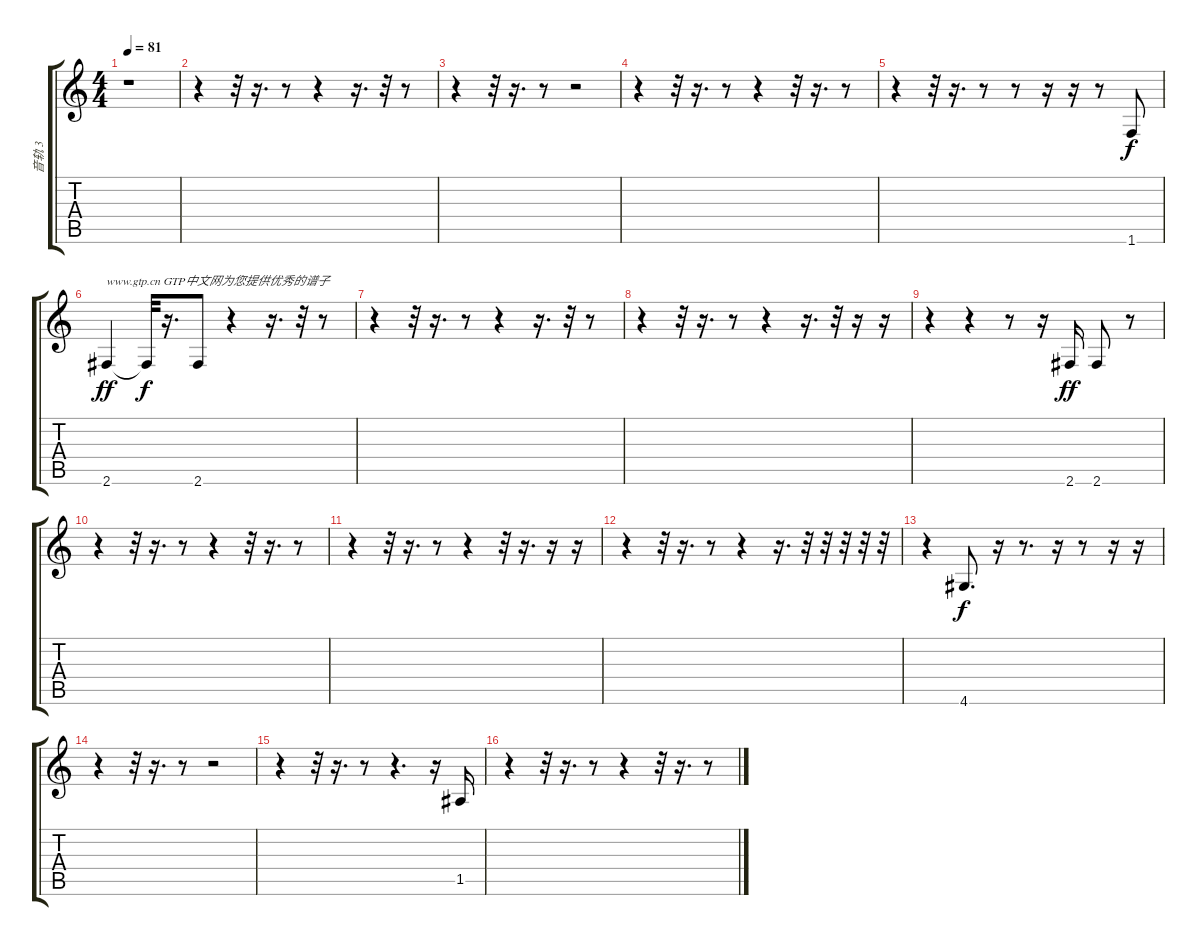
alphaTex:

\track ("音轨 3" "音轨 3") {instrument electricbassfinger}
\staff {score tabs}
\tuning (E4 B3 G3 D3 A2 E2) {hide}
\ts (4 4)
\tempo 81
\clef g2
\ks c
r.1{dy f} |
r.4 r.32 r.16{d} r.8 r.4 r.16{d} r.32 r.8 |
r.4 r.32 r.16{d} r.8 r.2 |
r.4 r.32 r.16{d} r.8 r.4 r.32 r.16{d} r.8 |
r.4 r.32 r.16{d} r.8 r.8 r.16 r.16 r.8 1.6.8 |
2.6.4{txt "www.gtp.cn GTP中文网为您提供优秀的谱子" dy ff} 2.6{t}.32{dy f} r.16{d} 2.6.8 r.4 r.16{d} r.32 r.8 |
r.4 r.32 r.16{d} r.8 r.4 r.16{d} r.32 r.8 |
r.4 r.32 r.16{d} r.8 r.4 r.16{d} r.32 r.16 r.16 |
r.4 r.4 r.8 r.16 2.6.16{dy ff} 2.6.8 r.8 |
r.4 r.32 r.16{d} r.8 r.4 r.32 r.16{d} r.8 |
r.4 r.32 r.16{d} r.8 r.4 r.32 r.16{d} r.16 r.16 |
r.4 r.32 r.16{d} r.8 r.4 r.16{d} r.32 r.32 r.32 r.32 r.32 |
r.4 4.6.8{d dy f} r.16 r.8{d} r.16 r.8 r.16 r.16 |
r.4 r.32 r.16{d} r.8 r.2 |
r.4 r.32 r.16{d} r.8 r.4{d} r.16 1.5.16 |
r.4 r.32 r.16{d} r.8 r.4 r.32 r.16{d} r.8
